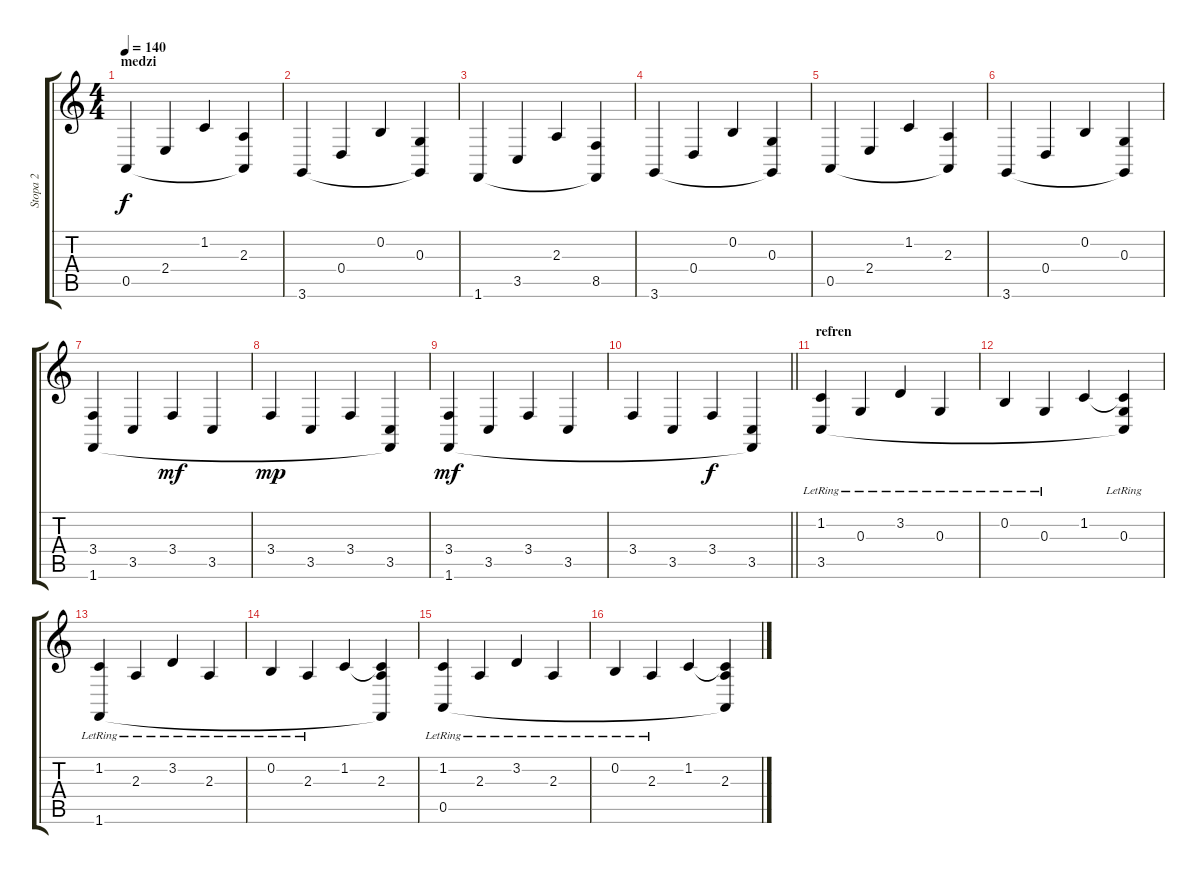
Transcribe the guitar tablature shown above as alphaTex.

\track ("Stopa 2" "Stopa 2") {instrument acousticgrandpiano}
\staff {score tabs}
\tuning (E4 B3 G3 D3 A2 E2) {hide}
\ts (4 4)
\section ("" "medzi")
\tempo 140
\clef g2
\ks c
0.5.4{dy f} 2.4.4 1.2.4 (2.3 0.5{t}).4 |
3.6.4 0.4.4 0.2.4 (0.3 3.6{t}).4 |
1.6.4 3.5.4 2.3.4 (8.5 1.6{t}).4 |
3.6.4 0.4.4 0.2.4 (0.3 3.6{t}).4 |
0.5.4 2.4.4 1.2.4 (2.3 0.5{t}).4 |
3.6.4 0.4.4 0.2.4 (0.3 3.6{t}).4 |
(3.4 1.6).4 3.5.4 3.4.4{dy mf} 3.5.4 |
3.4.4{dy mp} 3.5.4 3.4.4 (3.5 1.6{t}).4 |
(3.4 1.6).4{dy mf} 3.5.4 3.4.4 3.5.4 |
\barLineRight lightlight
3.4.4 3.5.4 3.4.4{dy f} (3.5 1.6{t}).4 |
\section ("" "refren")
(1.2{lr} 3.5{lr}).4 0.3{lr}.4 3.2{lr}.4 0.3{lr}.4 |
0.2{lr}.4 0.3{lr}.4 1.2.4 (1.2{t} 0.3{lr} 3.5{t}).4 |
(1.2{lr} 1.6{lr}).4 2.3{lr}.4 3.2{lr}.4 2.3{lr}.4 |
0.2{lr}.4 2.3{lr}.4 1.2.4 (1.2{t} 2.3 1.6{t}).4 |
(1.2{lr} 0.5{lr}).4 2.3{lr}.4 3.2{lr}.4 2.3{lr}.4 |
0.2{lr}.4 2.3{lr}.4 1.2.4 (1.2{t} 2.3 0.5{t}).4
